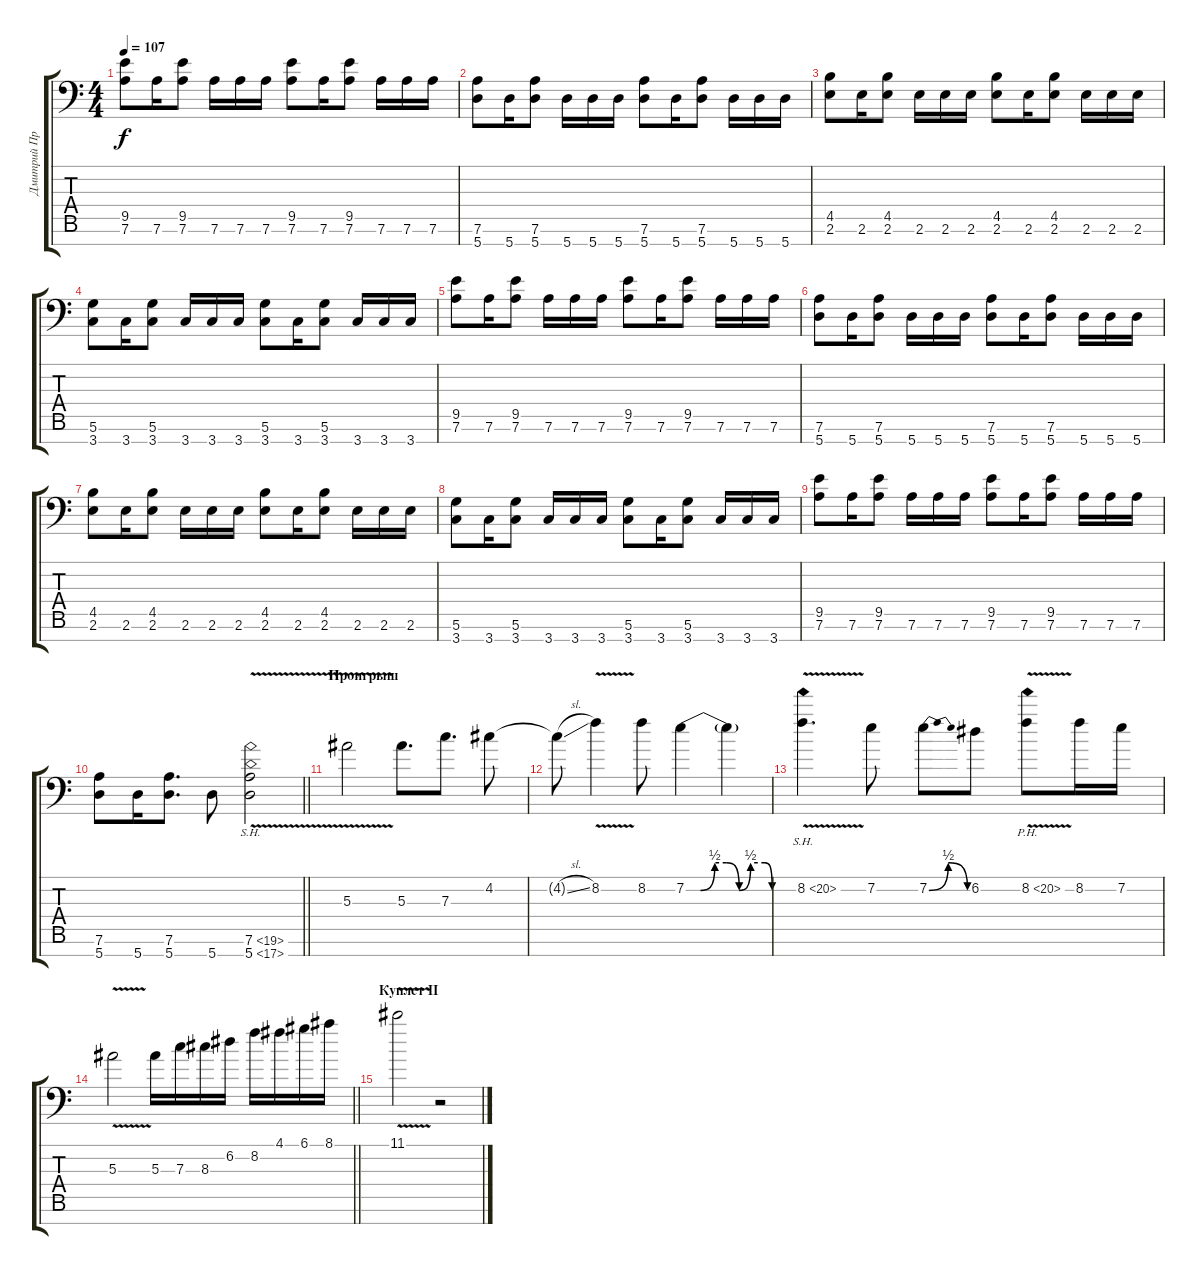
\track ("Дмитрий Процко" "Дмитрий Пр") {instrument overdrivenguitar}
\staff {score tabs}
\tuning (D4 A3 F3 C3 G2 D2 A1) {hide}
\ts (4 4)
\tempo 107
\clef f4
\ks c
(9.5 7.6).8{dy f} 7.6.16 (9.5 7.6).8 7.6.16 7.6.16 7.6.16 (9.5 7.6).8 7.6.16 (9.5 7.6).8 7.6.16 7.6.16 7.6.16 |
(7.6 5.7).8 5.7.16 (7.6 5.7).8 5.7.16 5.7.16 5.7.16 (7.6 5.7).8 5.7.16 (7.6 5.7).8 5.7.16 5.7.16 5.7.16 |
(4.5 2.6).8 2.6.16 (4.5 2.6).8 2.6.16 2.6.16 2.6.16 (4.5 2.6).8 2.6.16 (4.5 2.6).8 2.6.16 2.6.16 2.6.16 |
(5.6 3.7).8 3.7.16 (5.6 3.7).8 3.7.16 3.7.16 3.7.16 (5.6 3.7).8 3.7.16 (5.6 3.7).8 3.7.16 3.7.16 3.7.16 |
(9.5 7.6).8 7.6.16 (9.5 7.6).8 7.6.16 7.6.16 7.6.16 (9.5 7.6).8 7.6.16 (9.5 7.6).8 7.6.16 7.6.16 7.6.16 |
(7.6 5.7).8 5.7.16 (7.6 5.7).8 5.7.16 5.7.16 5.7.16 (7.6 5.7).8 5.7.16 (7.6 5.7).8 5.7.16 5.7.16 5.7.16 |
(4.5 2.6).8 2.6.16 (4.5 2.6).8 2.6.16 2.6.16 2.6.16 (4.5 2.6).8 2.6.16 (4.5 2.6).8 2.6.16 2.6.16 2.6.16 |
(5.6 3.7).8 3.7.16 (5.6 3.7).8 3.7.16 3.7.16 3.7.16 (5.6 3.7).8 3.7.16 (5.6 3.7).8 3.7.16 3.7.16 3.7.16 |
(9.5 7.6).8 7.6.16 (9.5 7.6).8 7.6.16 7.6.16 7.6.16 (9.5 7.6).8 7.6.16 (9.5 7.6).8 7.6.16 7.6.16 7.6.16 |
\barLineRight lightlight
(7.6 5.7).8 5.7.16 (7.6 5.7).8{d} 5.7.8 (7.6{sh 12 v} 5.7{sh 12 v}).2 |
\section ("" "Проигрыш")
5.3{v}.2 5.3.8{d} 7.3.8{d} 4.2.8 |
4.2{sl t}.8 8.2{v}.4 8.2.8 7.2{be (custom 0 0 10 0 20 2 28 2 37 0 45 2 55 2 60 0)}.4 7.2{t}.4 |
8.2{sh 12 v}.4{d} 7.2.8 7.2{be (bendrelease 0 0 25 2 36 2 60 0)}.8 6.2.8 8.2{ph 12 v}.8 8.2.16 7.2.16 |
\barLineRight lightlight
5.3{v}.2 5.3.16 7.3.16 8.3.16 6.2.16 8.2.16 4.1.16 6.1.16 8.1.16 |
\section ("" "Куплет II")
11.1{v}.2{volume 9} r.2
